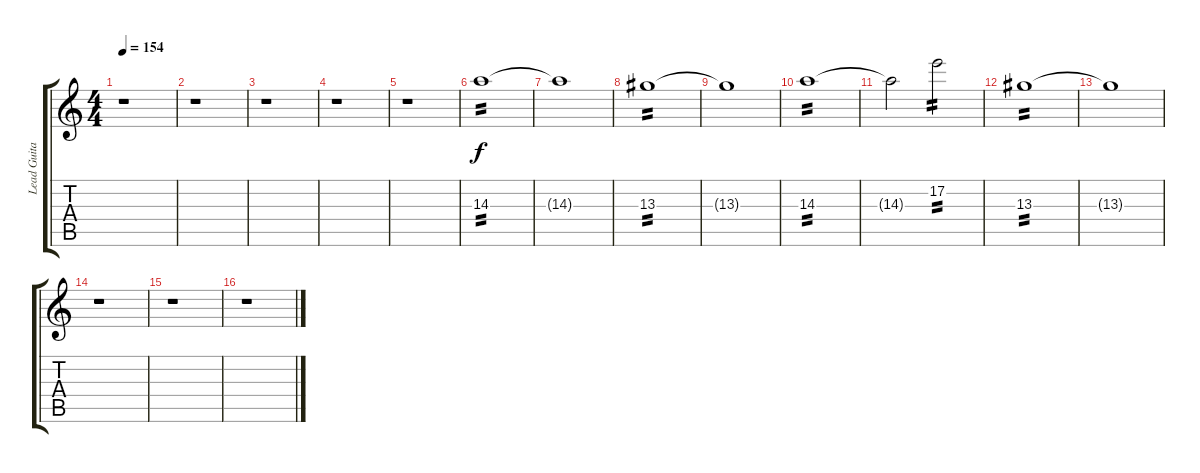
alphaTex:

\track ("Lead Guitar " "Lead Guita") {instrument distortionguitar}
\staff {score tabs}
\tuning (E4 B3 G3 D3 A2 D2) {hide}
\ts (4 4)
\tempo 154
\clef g2
\ks c
r.1{dy f} |
r.1 |
r.1 |
r.1 |
r.1 |
14.3.1{tp 2} |
14.3{t}.1 |
13.3.1{tp 2} |
13.3{t}.1 |
14.3.1{tp 2} |
14.3{t}.2 17.2.2{tp 2} |
13.3.1{tp 2} |
13.3{t}.1 |
r.1 |
r.1 |
r.1
